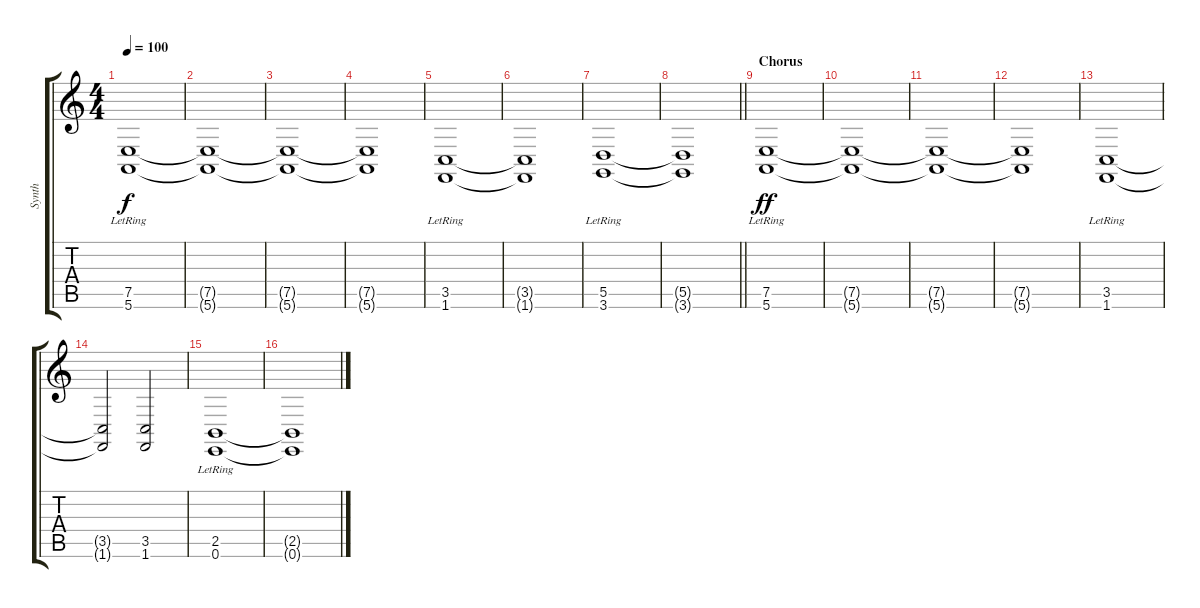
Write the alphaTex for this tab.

\track ("Synth" "Synth") {instrument synthvoice}
\staff {score tabs}
\tuning (E4 B3 G3 D3 A2 E2) {hide}
\ts (4 4)
\tempo 100
\clef g2
\ks c
(7.5{lr} 5.6{lr}).1{dy f} |
(7.5{t} 5.6{t}).1 |
(7.5{t} 5.6{t}).1 |
(7.5{t} 5.6{t}).1 |
(3.5{lr} 1.6{lr}).1 |
(3.5{t} 1.6{t}).1 |
(5.5{lr} 3.6{lr}).1 |
\barLineRight lightlight
(5.5{t} 3.6{t}).1 |
\section ("" "Chorus")
(7.5{lr} 5.6{lr}).1{dy ff} |
(7.5{t} 5.6{t}).1 |
(7.5{t} 5.6{t}).1 |
(7.5{t} 5.6{t}).1 |
(3.5{lr} 1.6{lr}).1 |
(3.5{t} 1.6{t}).2 (3.5 1.6).2 |
(2.5{lr} 0.6{lr}).1 |
(2.5{t} 0.6{t}).1
